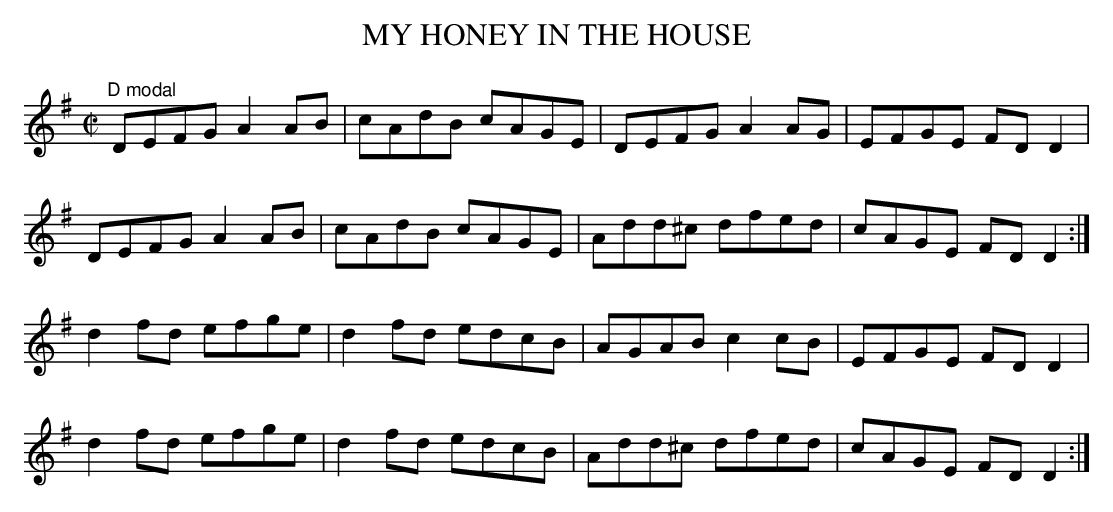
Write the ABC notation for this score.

X:1
T:MY HONEY IN THE HOUSE
Lots of accented c's so I'm going D modal on this one.
M:C|
L:1/8
K:G
"^D modal"
DEFG A2AB|cAdB cAGE|DEFG A2AG|EFGE FDD2|
DEFG A2AB|cAdB cAGE|Add^c dfed|cAGE FDD2 :|
d2fd efge|d2fd edcB|AGAB c2cB|EFGE FDD2|
d2fd efge|d2fd edcB|Add^c dfed|cAGE FDD2 :|
